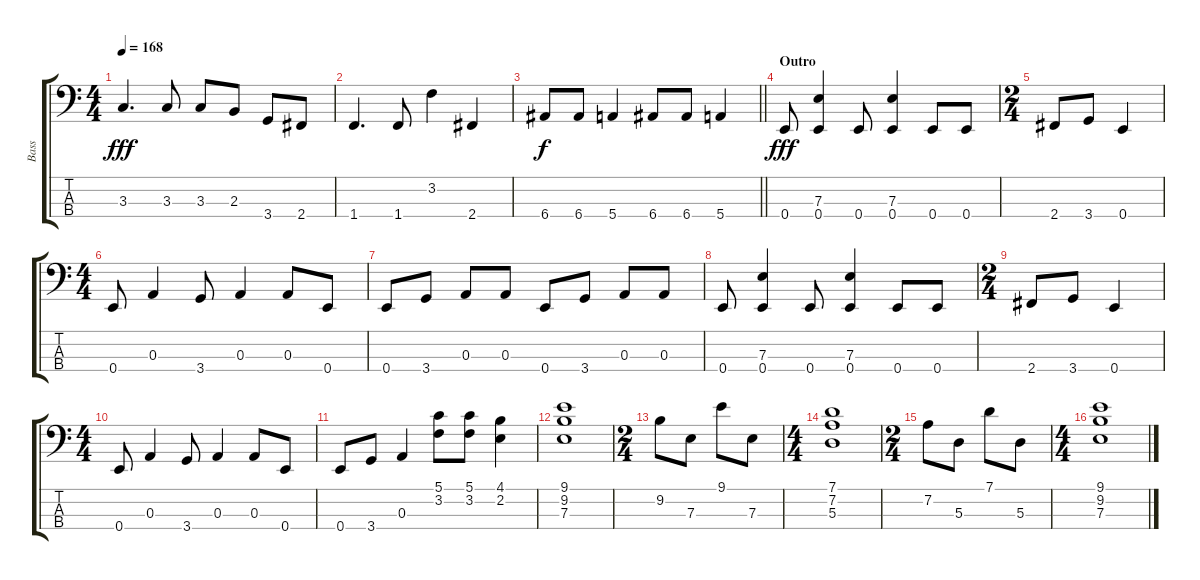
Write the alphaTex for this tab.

\track ("Bass" "Bass") {instrument electricbasspick}
\staff {score tabs}
\tuning (G2 D2 A1 E1) {hide}
\ts (4 4)
\tempo 168
\clef f4
\ks c
3.3.4{d dy fff} 3.3.8 3.3.8 2.3.8 3.4.8 2.4.8 |
1.4.4{d} 1.4.8 3.2.4 2.4.4 |
\barLineRight lightlight
6.4.8{dy f} 6.4.8 5.4.4 6.4.8 6.4.8 5.4.4 |
\section ("" "Outro")
0.4.8{dy fff} (7.3 0.4).4 0.4.8 (7.3 0.4).4 0.4.8 0.4.8 |
\ts (2 4)
2.4.8 3.4.8 0.4.4 |
\ts (4 4)
0.4.8 0.3.4 3.4.8 0.3.4 0.3.8 0.4.8 |
0.4.8 3.4.8 0.3.8 0.3.8 0.4.8 3.4.8 0.3.8 0.3.8 |
0.4.8 (7.3 0.4).4 0.4.8 (7.3 0.4).4 0.4.8 0.4.8 |
\ts (2 4)
2.4.8 3.4.8 0.4.4 |
\ts (4 4)
0.4.8 0.3.4 3.4.8 0.3.4 0.3.8 0.4.8 |
0.4.8 3.4.8 0.3.4 (5.1 3.2).8 (5.1 3.2).8 (4.1 2.2).4 |
(9.1 9.2 7.3).1 |
\ts (2 4)
9.2.8 7.3.8 9.1.8 7.3.8 |
\ts (4 4)
(7.1 7.2 5.3).1 |
\ts (2 4)
7.2.8 5.3.8 7.1.8 5.3.8 |
\ts (4 4)
(9.1 9.2 7.3).1
